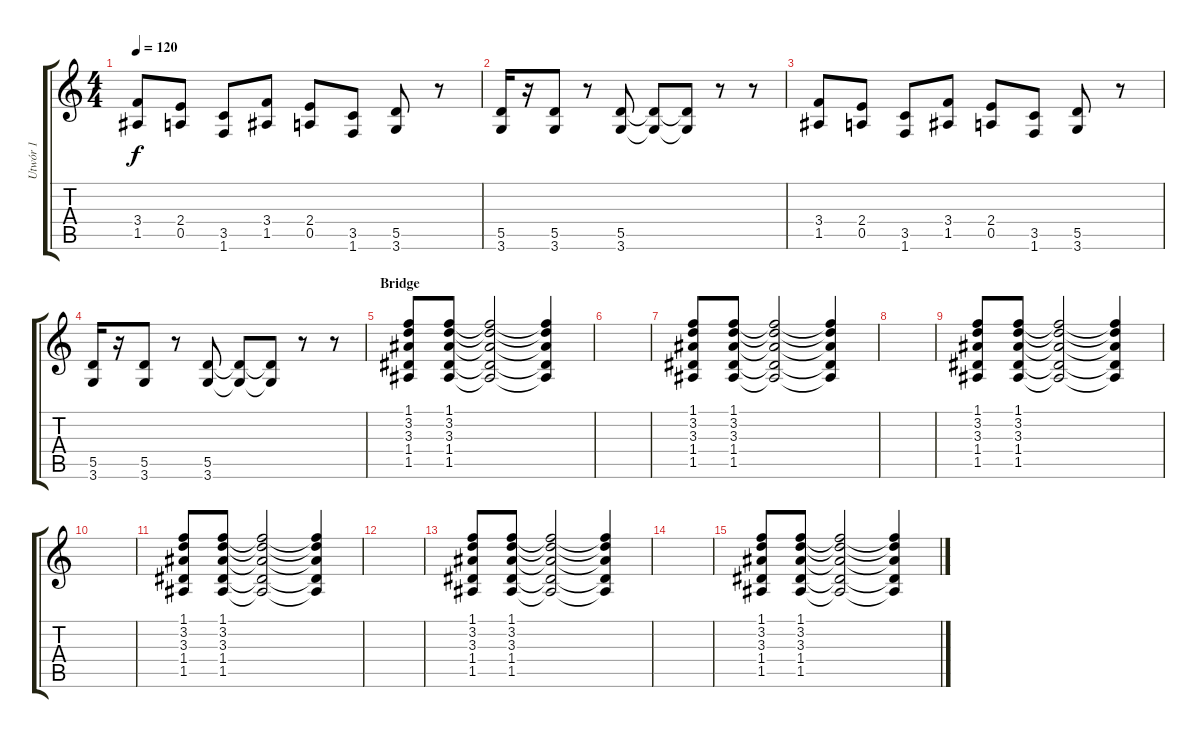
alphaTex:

\track ("Utwór 1" "Utwór 1") {instrument electricguitarclean}
\staff {score tabs}
\tuning (E4 B3 G3 D3 A2 E2) {hide}
\ts (4 4)
\tempo 120
\clef g2
\ks c
(3.4 1.5).8{dy f} (2.4 0.5).8 (3.5 1.6).8 (3.4 1.5).8 (2.4 0.5).8 (3.5 1.6).8 (5.5 3.6).8 r.8 |
(5.5 3.6).16 r.16 (5.5 3.6).8 r.8 (5.5 3.6).8 (5.5{t} 3.6{t}).8 (5.5{t} 3.6{t}).8 r.8 r.8 |
(3.4 1.5).8 (2.4 0.5).8 (3.5 1.6).8 (3.4 1.5).8 (2.4 0.5).8 (3.5 1.6).8 (5.5 3.6).8 r.8 |
(5.5 3.6).16 r.16 (5.5 3.6).8 r.8 (5.5 3.6).8 (5.5{t} 3.6{t}).8 (5.5{t} 3.6{t}).8 r.8 r.8 |
\section ("" "Bridge")
(1.1 3.2 3.3 1.4 1.5).8{volume 10} (1.1 3.2 3.3 1.4 1.5).8 (1.1{t} 3.2{t} 3.3{t} 1.4{t} 1.5{t}).2 (1.1{t} 3.2{t} 3.3{t} 1.4{t} 1.5{t}).4 |
|
(1.1 3.2 3.3 1.4 1.5).8 (1.1 3.2 3.3 1.4 1.5).8 (1.1{t} 3.2{t} 3.3{t} 1.4{t} 1.5{t}).2 (1.1{t} 3.2{t} 3.3{t} 1.4{t} 1.5{t}).4 |
|
(1.1 3.2 3.3 1.4 1.5).8 (1.1 3.2 3.3 1.4 1.5).8 (1.1{t} 3.2{t} 3.3{t} 1.4{t} 1.5{t}).2 (1.1{t} 3.2{t} 3.3{t} 1.4{t} 1.5{t}).4 |
|
(1.1 3.2 3.3 1.4 1.5).8 (1.1 3.2 3.3 1.4 1.5).8 (1.1{t} 3.2{t} 3.3{t} 1.4{t} 1.5{t}).2 (1.1{t} 3.2{t} 3.3{t} 1.4{t} 1.5{t}).4 |
|
(1.1 3.2 3.3 1.4 1.5).8 (1.1 3.2 3.3 1.4 1.5).8 (1.1{t} 3.2{t} 3.3{t} 1.4{t} 1.5{t}).2 (1.1{t} 3.2{t} 3.3{t} 1.4{t} 1.5{t}).4 |
|
(1.1 3.2 3.3 1.4 1.5).8 (1.1 3.2 3.3 1.4 1.5).8 (1.1{t} 3.2{t} 3.3{t} 1.4{t} 1.5{t}).2 (1.1{t} 3.2{t} 3.3{t} 1.4{t} 1.5{t}).4
